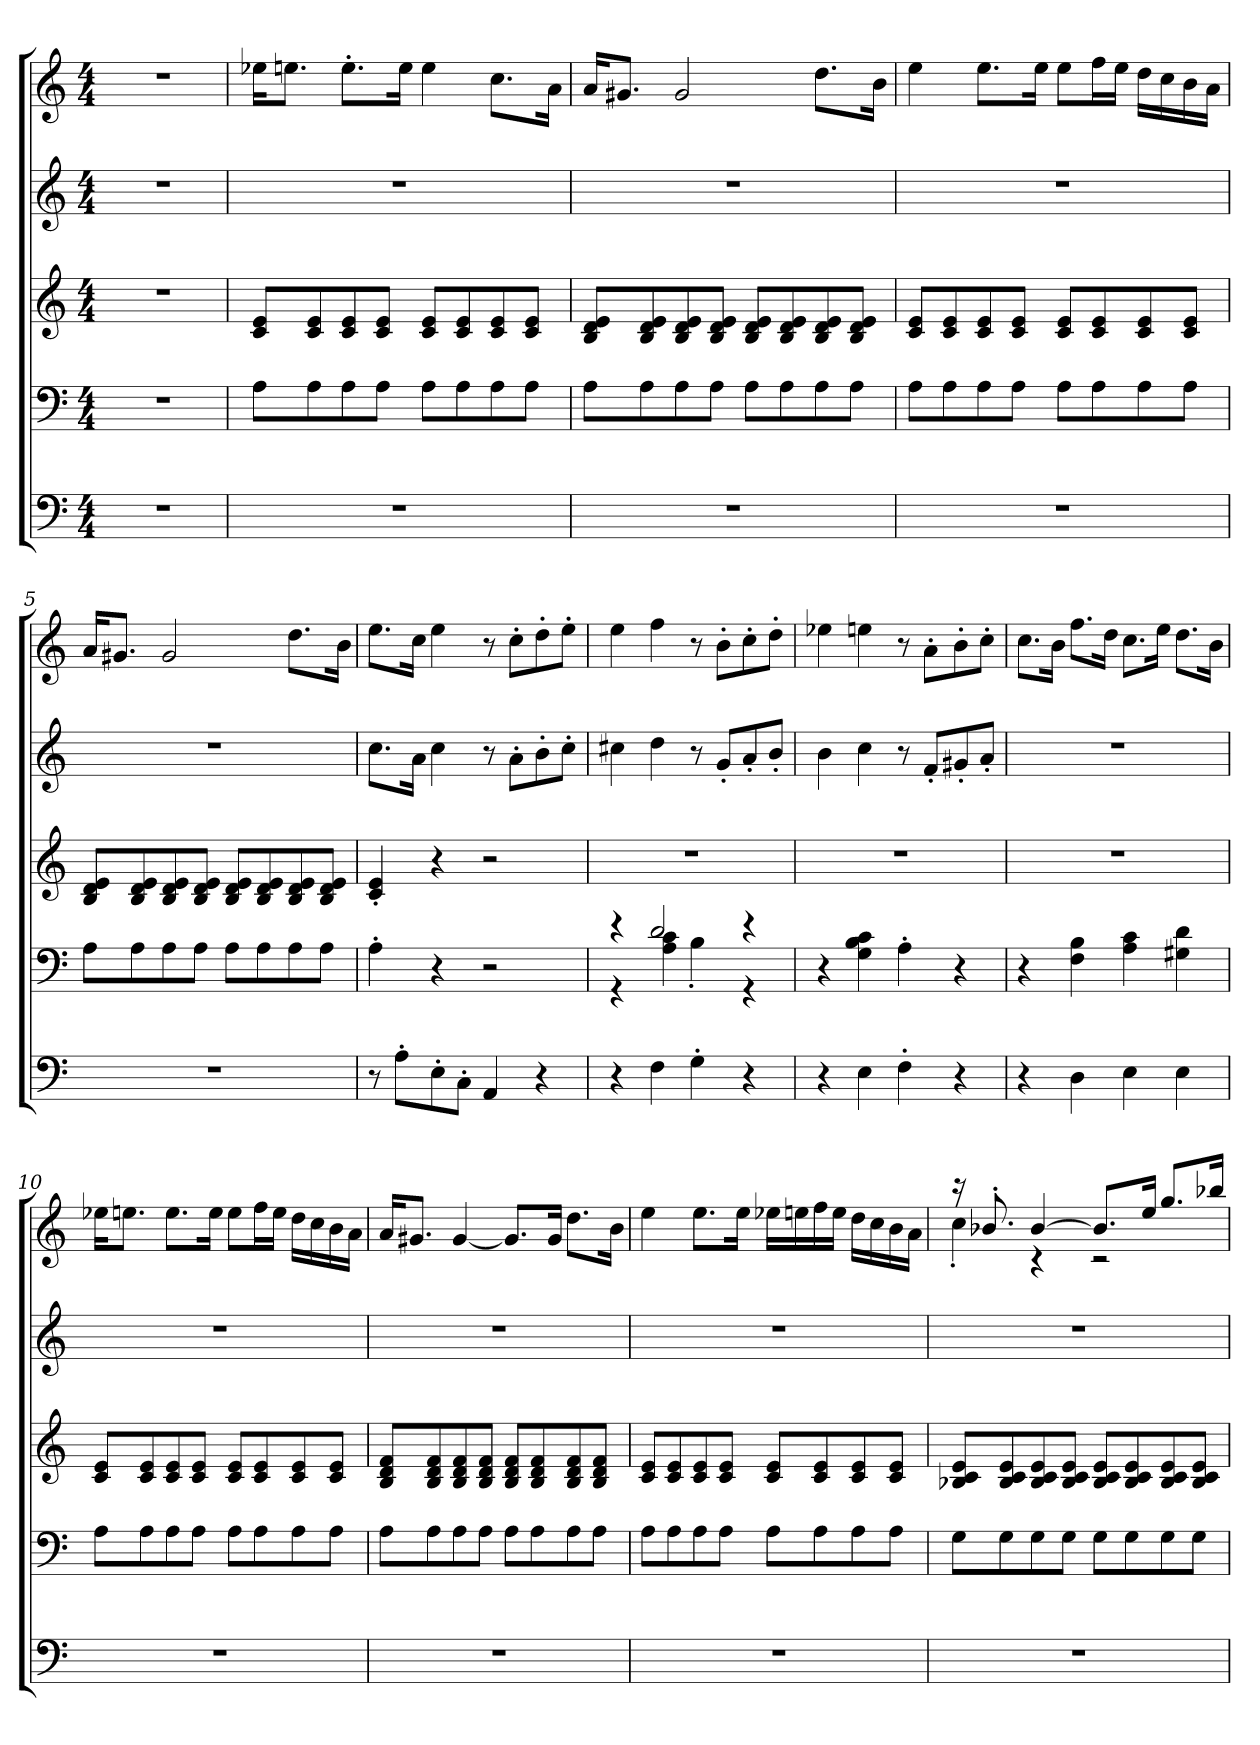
**kern	**kern	**kern	**kern	**kern
*part5	*part4	*part3	*part2	*part1
*staff5	*staff4	*staff3	*staff2	*staff1
*clefF4	*clefF4	*clefG2	*clefG2	*clefG2
*k[]	*k[]	*k[]	*k[]	*k[]
*M4/4	*M4/4	*M4/4	*M4/4	*M4/4
*MM130	*MM130	*MM130	*MM130	*MM130
=1	=1	=1	=1	=1
1r	1r	1r	1r	1r
=2	=2	=2	=2	=2
1r	8A\L	8c/ 8e/L	1r	16ee-X\KL
.	.	.	.	8.een\J
.	8A\	8c/ 8e/	.	.
.	8A\	8c/ 8e/	.	8.ee'\L
.	8A\J	8c/ 8e/J	.	.
.	.	.	.	16ee\Jk
.	8A\L	8c/ 8e/L	.	4ee\
.	8A\	8c/ 8e/	.	.
.	8A\	8c/ 8e/	.	8.cc\L
.	8A\J	8c/ 8e/J	.	.
.	.	.	.	16a\Jk
=3	=3	=3	=3	=3
1r	8A\L	8B/ 8d/ 8e/L	1r	16a/KL
.	.	.	.	8.g#X/J
.	8A\	8B/ 8d/ 8e/	.	.
.	8A\	8B/ 8d/ 8e/	.	2g#/
.	8A\J	8B/ 8d/ 8e/J	.	.
.	8A\L	8B/ 8d/ 8e/L	.	.
.	8A\	8B/ 8d/ 8e/	.	.
.	8A\	8B/ 8d/ 8e/	.	8.dd\L
.	8A\J	8B/ 8d/ 8e/J	.	.
.	.	.	.	16b\Jk
!!LO:LB:g=z
=4	=4	=4	=4	=4
*	*	*	*	*MM130
1r	8A\L	8c/ 8e/L	1r	4ee\
.	8A\	8c/ 8e/	.	.
.	8A\	8c/ 8e/	.	8.ee\L
.	8A\J	8c/ 8e/J	.	.
.	.	.	.	16ee\Jk
.	8A\L	8c/ 8e/L	.	8ee\L
.	8A\	8c/ 8e/	.	16ff\L
.	.	.	.	16ee\JJ
.	8A\	8c/ 8e/	.	16dd\LL
.	.	.	.	16cc\
.	8A\J	8c/ 8e/J	.	16b\
.	.	.	.	16a\JJ
=5	=5	=5	=5	=5
1r	8A\L	8B/ 8d/ 8e/L	1r	16a/KL
.	.	.	.	8.g#X/J
.	8A\	8B/ 8d/ 8e/	.	.
.	8A\	8B/ 8d/ 8e/	.	2g#/
.	8A\J	8B/ 8d/ 8e/J	.	.
.	8A\L	8B/ 8d/ 8e/L	.	.
.	8A\	8B/ 8d/ 8e/	.	.
.	8A\	8B/ 8d/ 8e/	.	8.dd\L
.	8A\J	8B/ 8d/ 8e/J	.	.
.	.	.	.	16b\Jk
=6	=6	=6	=6	=6
8r	4A'\	4c/' 4e/'	8.cc\L	8.ee\L
8A'\L	.	.	.	.
.	.	.	16a\Jk	16cc\Jk
8E'\	4r	4r	4cc\	4ee\
8C'\J	.	.	.	.
4AA/	2r	2r	8r	8r
.	.	.	8a'\L	8cc'\L
4r	.	.	8b'\	8dd'\
.	.	.	8cc'\J	8ee'\J
!!LO:PB:g=z
=7	=7	=7	=7	=7
*	*	*	*	*MM127
*	*^	*	*	*
4r	4r	4r	1r	4cc#X\	4ee\
4F\	2d/	4A\ 4c\	.	4dd\	4ff\
4G'\	.	4B'\	.	8r	8r
.	.	.	.	8g'/L	8b'\L
4r	4r	4r	.	8a'/	8cc'\
.	.	.	.	8b'/J	8dd'\J
*	*v	*v	*	*	*
=8	=8	=8	=8	=8
*	*	*	*	*MM127
4r	4r	1r	4b\	4ee-X\
4E\	4G\ 4B\ 4c\	.	4cc\	4een\
4F'\	4A'\	.	8r	8r
.	.	.	8f'/L	8a'\L
4r	4r	.	8g#X'/	8b'\
.	.	.	8a'/J	8cc'\J
=9	=9	=9	=9	=9
4r	4r	1r	1r	8.cc\L
.	.	.	.	16b\Jk
4D\	4F\ 4B\	.	.	8.ff\L
.	.	.	.	16dd\Jk
4E\	4A\ 4c\	.	.	8.cc\L
.	.	.	.	16ee\Jk
4E\	4G#X\ 4d\	.	.	8.dd\L
.	.	.	.	16b\Jk
=10	=10	=10	=10	=10
*	*	*	*	*MM130
1r	8A\L	8c/ 8e/L	1r	16ee-X\KL
.	.	.	.	8.een\J
.	8A\	8c/ 8e/	.	.
.	8A\	8c/ 8e/	.	8.ee\L
.	8A\J	8c/ 8e/J	.	.
.	.	.	.	16ee\Jk
.	8A\L	8c/ 8e/L	.	8ee\L
.	8A\	8c/ 8e/	.	16ff\L
.	.	.	.	16ee\JJ
.	8A\	8c/ 8e/	.	16dd\LL
.	.	.	.	16cc\
.	8A\J	8c/ 8e/J	.	16b\
.	.	.	.	16a\JJ
!!LO:LB:g=z
=11	=11	=11	=11	=11
1r	8A\L	8B/ 8d/ 8f/L	1r	16a/KL
.	.	.	.	8.g#X/J
.	8A\	8B/ 8d/ 8f/	.	.
.	8A\	8B/ 8d/ 8f/	.	[4g#/
.	8A\J	8B/ 8d/ 8f/J	.	.
.	8A\L	8B/ 8d/ 8f/L	.	8.g#/L]
.	8A\	8B/ 8d/ 8f/	.	.
.	.	.	.	16g#/Jk
.	8A\	8B/ 8d/ 8f/	.	8.dd\L
.	8A\J	8B/ 8d/ 8f/J	.	.
.	.	.	.	16b\Jk
=12	=12	=12	=12	=12
*	*	*	*	*MM130
1r	8A\L	8c/ 8e/L	1r	4ee\
.	8A\	8c/ 8e/	.	.
.	8A\	8c/ 8e/	.	8.ee\L
.	8A\J	8c/ 8e/J	.	.
.	.	.	.	16ee\Jk
.	8A\L	8c/ 8e/L	.	16ee-X\LL
.	.	.	.	16een\
.	8A\	8c/ 8e/	.	16ff\
.	.	.	.	16ee\JJ
.	8A\	8c/ 8e/	.	16dd\LL
.	.	.	.	16cc\
.	8A\J	8c/ 8e/J	.	16b\
.	.	.	.	16a\JJ
=13	=13	=13	=13	=13
*	*	*	*	*^
1r	8G\L	8B-X/ 8c/ 8e/L	1r	16r	4cc'\
.	.	.	.	8.b-X'/	.
.	8G\	8B-/ 8c/ 8e/	.	.	.
.	8G\	8B-/ 8c/ 8e/	.	[4b-/	4r
.	8G\J	8B-/ 8c/ 8e/J	.	.	.
.	8G\L	8B-/ 8c/ 8e/L	.	8.b-/L]	2r
.	8G\	8B-/ 8c/ 8e/	.	.	.
.	.	.	.	16ee/Jk	.
.	8G\	8B-/ 8c/ 8e/	.	8.gg/L	.
.	8G\J	8B-/ 8c/ 8e/J	.	.	.
.	.	.	.	16bb-X/Jk	.
*	*	*	*	*v	*v
=	=	=	=	=
*-	*-	*-	*-	*-
